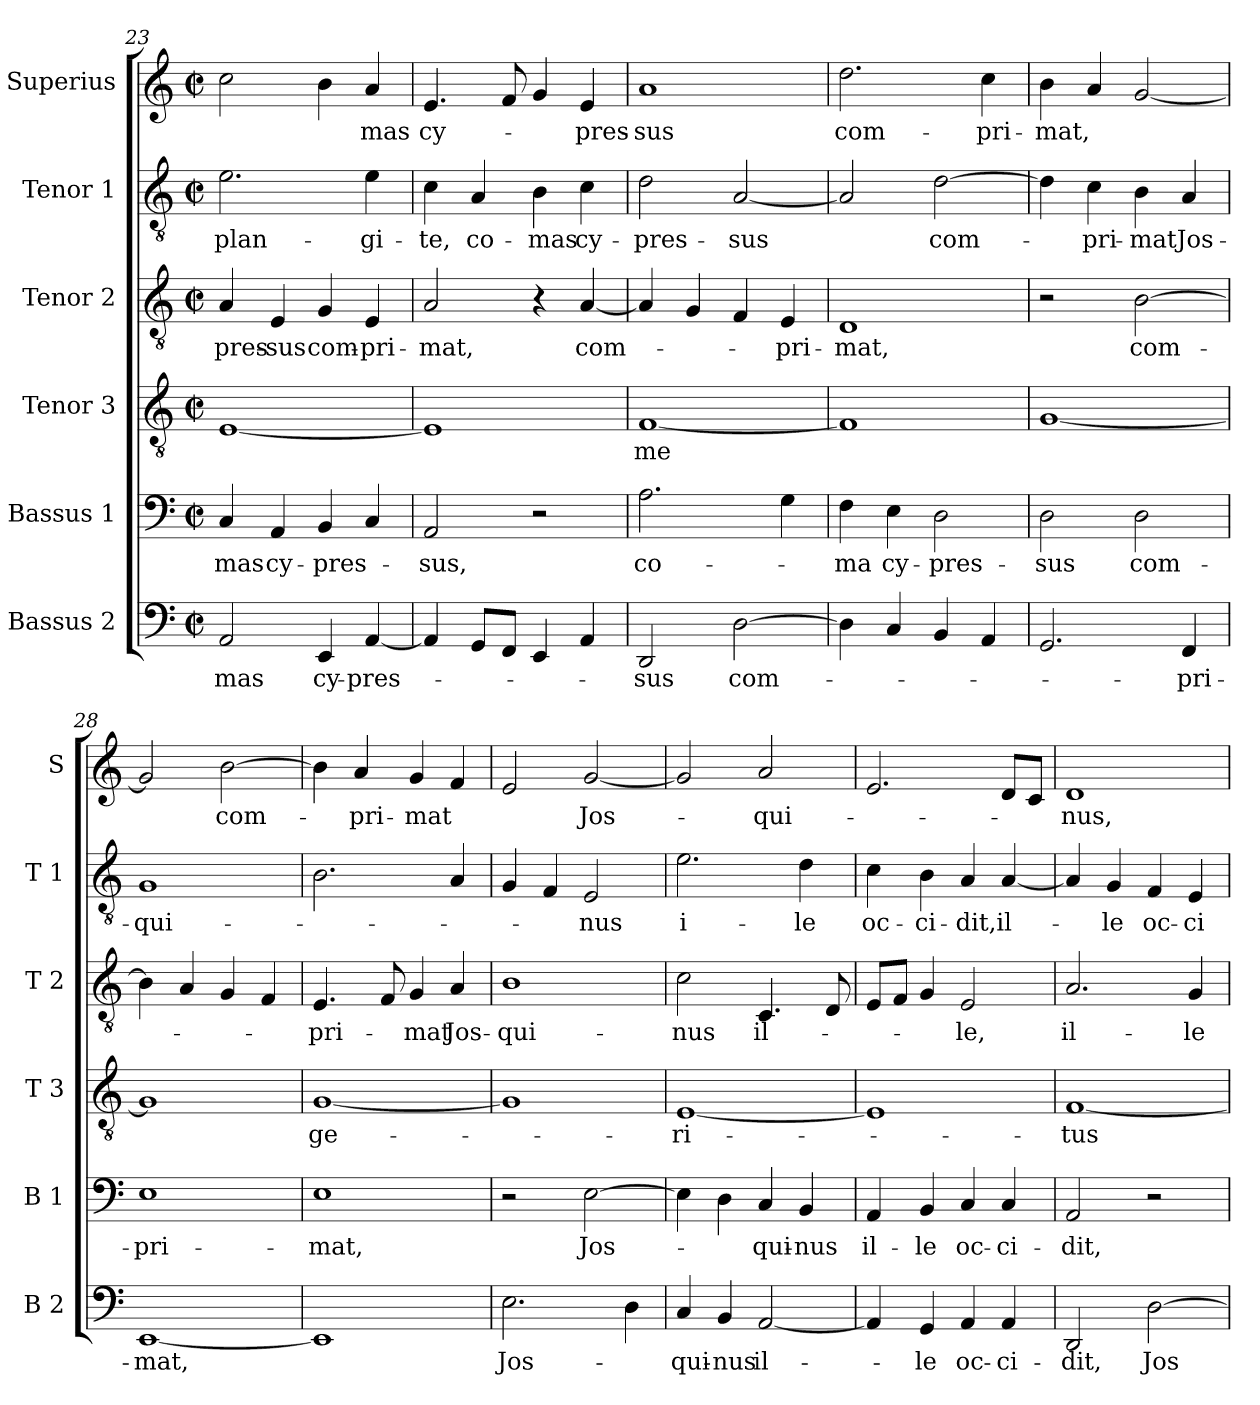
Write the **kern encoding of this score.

**kern	**text	**kern	**text	**kern	**text	**kern	**text	**kern	**text	**kern	**text
*part6	*part6	*part5	*part5	*part4	*part4	*part3	*part3	*part2	*part2	*part1	*part1
*staff6	*staff6	*staff5	*staff5	*staff4	*staff4	*staff3	*staff3	*staff2	*staff2	*staff1	*staff1
*I"Bassus 2	*	*I"Bassus 1	*	*I"Tenor 3	*	*I"Tenor 2	*	*I"Tenor 1	*	*I"Superius	*
*I'B 2	*	*I'B 1	*	*I'T 3	*	*I'T 2	*	*I'T 1	*	*I'S	*
*clefF4	*	*clefF4	*	*clefGv2	*	*clefGv2	*	*clefGv2	*	*clefG2	*
*k[]	*	*k[]	*	*k[]	*	*k[]	*	*k[]	*	*k[]	*
*C:	*	*C:	*	*C:	*	*C:	*	*C:	*	*C:	*
*M2/2	*	*M2/2	*	*M2/2	*	*M2/2	*	*M2/2	*	*M2/2	*
*met(c|)	*	*met(c|)	*	*met(c|)	*	*met(c|)	*	*met(c|)	*	*met(c|)	*
=23	=23	=23	=23	=23	=23	=23	=23	=23	=23	=23	=23
2AA/	-mas	4C/	-mas	[1E	.	4A/	-pres-	2.e\	plan-	2cc\	.
.	.	4AA/	cy-	.	.	4E/	-sus	.	.	.	.
4EE/	cy-	4BB/	-pres-	.	.	4G/	com-	.	.	4b\	.
[4AA/	-pres-	4C/	.	.	.	4E/	-pri-	4e\	-gi-	4a/	-mas
=24	=24	=24	=24	=24	=24	=24	=24	=24	=24	=24	=24
4AA/]	.	2AA/	-sus,	1E]	.	2A/	-mat,	4c\	-te,	4.e/	cy-
8GG/L	.	.	.	.	.	.	.	4A/	co-	.	.
8FF/J	.	.	.	.	.	.	.	.	.	8f/	.
4EE/	.	2r	.	.	.	4r	.	4B\	-mas	4g/	.
4AA/	.	.	.	.	.	[4A/	com-	4c\	cy-	4e/	-pres-
!!LO:PB:g=z
=25	=25	=25	=25	=25	=25	=25	=25	=25	=25	=25	=25
2DD/	-sus	2.A\	co-	[1F	me	4A/]	.	2d\	-pres-	1a	-sus
.	.	.	.	.	.	4G/	.	.	.	.	.
[2D\	com-	.	.	.	.	4F/	.	[2A/	-sus	.	.
.	.	4G\	.	.	.	4E/	-pri-	.	.	.	.
=26	=26	=26	=26	=26	=26	=26	=26	=26	=26	=26	=26
4D\]	.	4F\	-ma	1F]	.	1D	-mat,	2A/]	.	2.dd\	com-
4C/	.	4E\	cy-	.	.	.	.	.	.	.	.
4BB/	.	2D\	-pres-	.	.	.	.	[2d\	com-	.	.
4AA/	.	.	.	.	.	.	.	.	.	4cc\	-pri-
=27	=27	=27	=27	=27	=27	=27	=27	=27	=27	=27	=27
2.GG/	.	2D\	-sus	[1G	.	2r	.	4d\]	.	4b\	-mat,
.	.	.	.	.	.	.	.	4c\	-pri-	4a/	.
.	.	2D\	com-	.	.	[2B\	com-	4B\	-mat	[2g/	.
4FF/	-pri-	.	.	.	.	.	.	4A/	Jos-	.	.
=28	=28	=28	=28	=28	=28	=28	=28	=28	=28	=28	=28
[1EE	-mat,	1E	-pri-	1G]	.	4B\]	.	1G	-qui-	2g/]	.
.	.	.	.	.	.	4A/	.	.	.	.	.
.	.	.	.	.	.	4G/	.	.	.	[2b\	com-
.	.	.	.	.	.	4F/	.	.	.	.	.
=29	=29	=29	=29	=29	=29	=29	=29	=29	=29	=29	=29
1EE]	.	1E	-mat,	[1G	ge-	4.E/	-pri-	2.B\	.	4b\]	.
.	.	.	.	.	.	.	.	.	.	4a/	-pri-
.	.	.	.	.	.	8F/	.	.	.	.	.
.	.	.	.	.	.	4G/	-mat	.	.	4g/	-mat
.	.	.	.	.	.	4A/	Jos-	4A/	.	4f/	.
=30	=30	=30	=30	=30	=30	=30	=30	=30	=30	=30	=30
2.E\	Jos-	2r	.	1G]	.	1B	-qui-	4G/	.	2e/	.
.	.	.	.	.	.	.	.	4F/	.	.	.
.	.	[2E\	Jos-	.	.	.	.	2E/	-nus	[2g/	Jos-
4D\	.	.	.	.	.	.	.	.	.	.	.
!!LO:LB:g=z
=31	=31	=31	=31	=31	=31	=31	=31	=31	=31	=31	=31
4C/	-qui-	4E\]	.	[1E	-ri-	2c\	-nus	2.e\	i-	2g/]	.
4BB/	-nus	4D\	.	.	.	.	.	.	.	.	.
[2AA/	il-	4C/	-qui-	.	.	4.C/	il-	.	.	2a/	-qui-
.	.	4BB/	-nus	.	.	.	.	4d\	-le	.	.
.	.	.	.	.	.	8D/	.	.	.	.	.
=32	=32	=32	=32	=32	=32	=32	=32	=32	=32	=32	=32
4AA/]	.	4AA/	il-	1E]	.	8E/L	.	4c\	oc-	2.e/	.
.	.	.	.	.	.	8F/J	.	.	.	.	.
4GG/	-le	4BB/	-le	.	.	4G/	.	4B\	-ci-	.	.
4AA/	oc-	4C/	oc-	.	.	2E/	-le,	4A/	-dit,	.	.
4AA/	-ci-	4C/	-ci-	.	.	.	.	[4A/	il-	8d/L	.
.	.	.	.	.	.	.	.	.	.	8c/J	.
=33	=33	=33	=33	=33	=33	=33	=33	=33	=33	=33	=33
2DD/	-dit,	2AA/	-dit,	[1F	-tus	2.A/	il-	4A/]	.	1d	-nus,
.	.	.	.	.	.	.	.	4G/	-le	.	.
[2D\	Jos-	2r	.	.	.	.	.	4F/	oc-	.	.
.	.	.	.	.	.	4G/	-le	4E/	-ci-	.	.
=	=	=	=	=	=	=	=	=	=	=	=
*-	*-	*-	*-	*-	*-	*-	*-	*-	*-	*-	*-
